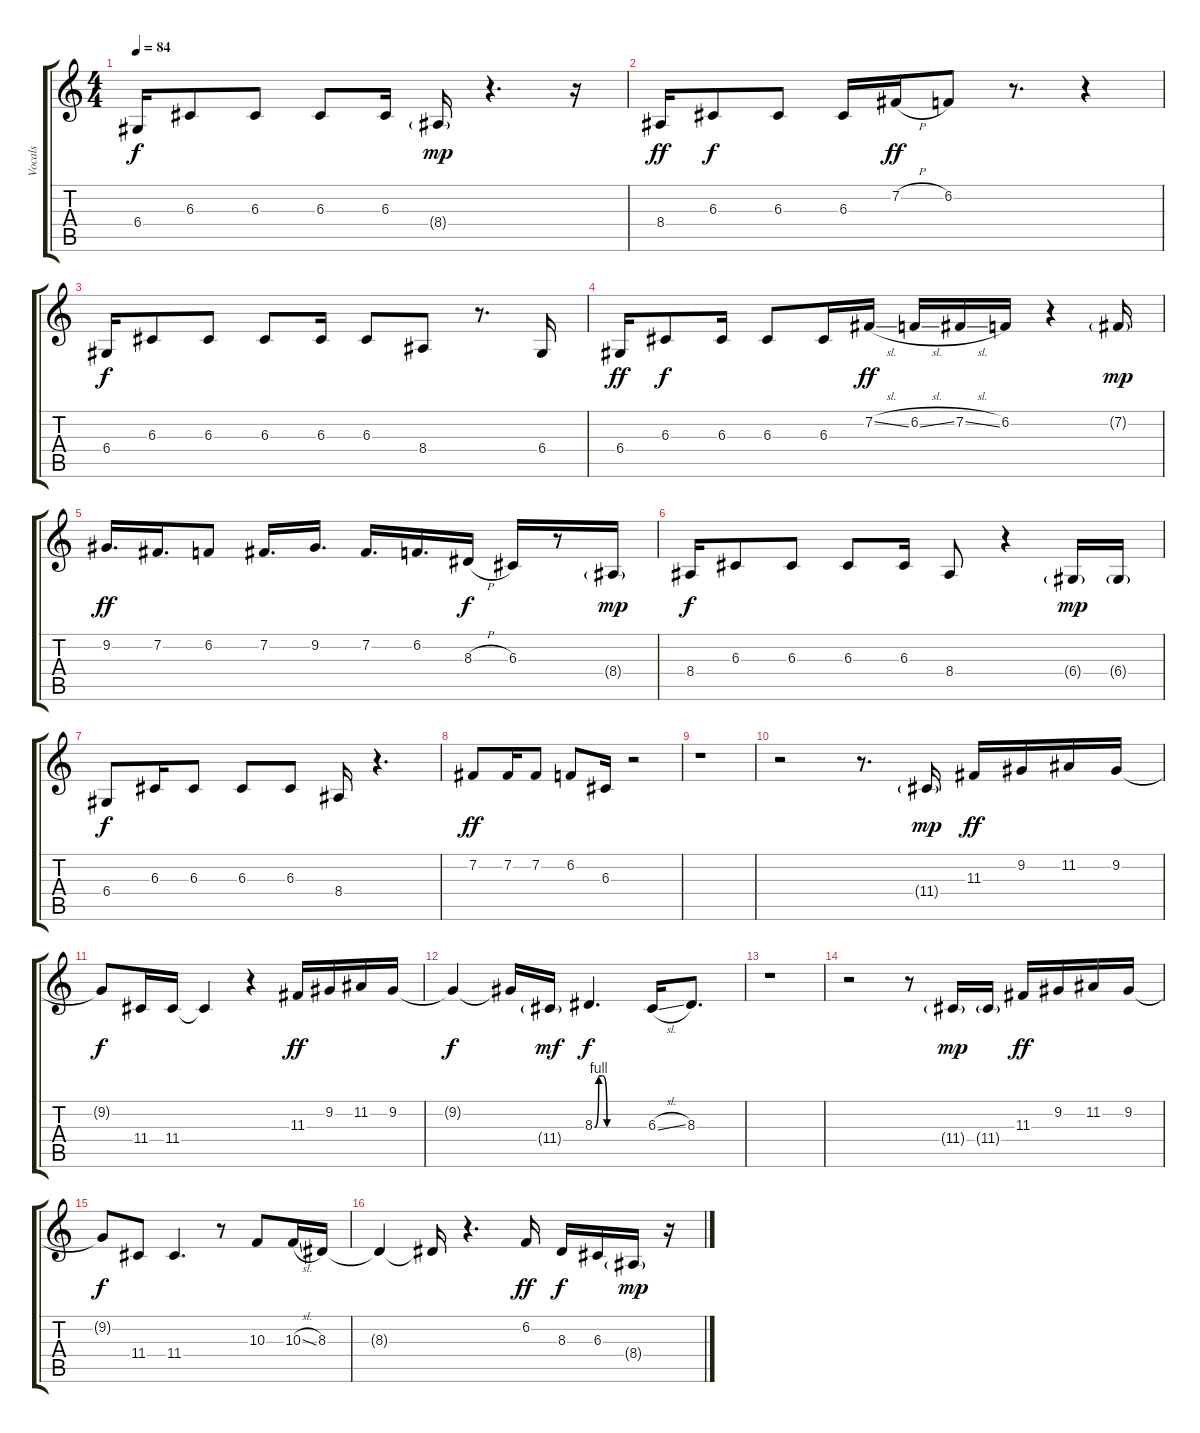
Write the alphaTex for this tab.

\track ("Vocals" "Vocals") {instrument tenorsax}
\staff {score tabs}
\tuning (E4 B3 G3 D3 A2 E2) {hide}
\ts (4 4)
\tempo 84
\clef g2
\ks c
6.4.16{dy f} 6.3.8 6.3.8 6.3.8 6.3.16 8.4{g}.16{dy mp} r.4{d} r.16 |
8.4.16{dy ff} 6.3.8{dy f} 6.3.8 6.3.16 7.2{h}.16{dy ff} 6.2.8 r.8{d} r.4 |
6.4.16{dy f} 6.3.8 6.3.8 6.3.8 6.3.16 6.3.8 8.4.8 r.8{d} 6.4.16 |
6.4.16{dy ff} 6.3.8{dy f} 6.3.16 6.3.8 6.3.16 7.2{sl}.16{dy ff} 6.2{sl}.16 7.2{sl}.16 6.2.16 r.4 7.2{g}.16{dy mp} |
9.2.16{d dy ff} 7.2.16{d} 6.2.8 7.2.16{d} 9.2.16{d} 7.2.16{d} 6.2.16{d} 8.3{h}.16{dy f} 6.3.16 r.8 8.4{g}.16{dy mp} |
8.4.16{dy f} 6.3.8 6.3.8 6.3.8 6.3.16 8.4.8 r.4 6.4{g}.16{dy mp} 6.4{g}.16 |
6.4.8{dy f} 6.3.16 6.3.8 6.3.8 6.3.8 8.4.16 r.4{d} |
7.2.8{dy ff} 7.2.16 7.2.8 6.2.8 6.3.16 r.2 |
r.1 |
r.2 r.8{d} 11.4{g}.16{dy mp} 11.3.16{dy ff} 9.2.16 11.2.16 9.2.16 |
9.2{t}.8{dy f} 11.4.16 11.4.16 11.4{t}.4 r.4 11.3.16{dy ff} 9.2.16 11.2.16 9.2.16 |
9.2{t}.4{dy f} 9.2{t}.16 11.4{g}.16{dy mf} 8.3{be (custom 0 0 5 4 10 4 15 0 60 0)}.4{d dy f} 6.3{sl}.16 8.3.8{d} |
r.1 |
r.2 r.8 11.4{g}.16{dy mp} 11.4{g}.16 11.3.16{dy ff} 9.2.16 11.2.16 9.2.16 |
9.2{t}.8{dy f} 11.4.8 11.4.4{d} r.8 10.3.8 10.3{sl}.16 8.3.16 |
8.3{t}.4 8.3{t}.16 r.4{d} 6.2.16{dy ff} 8.3.16{dy f} 6.3.16 8.4{g}.16{dy mp} r.16
